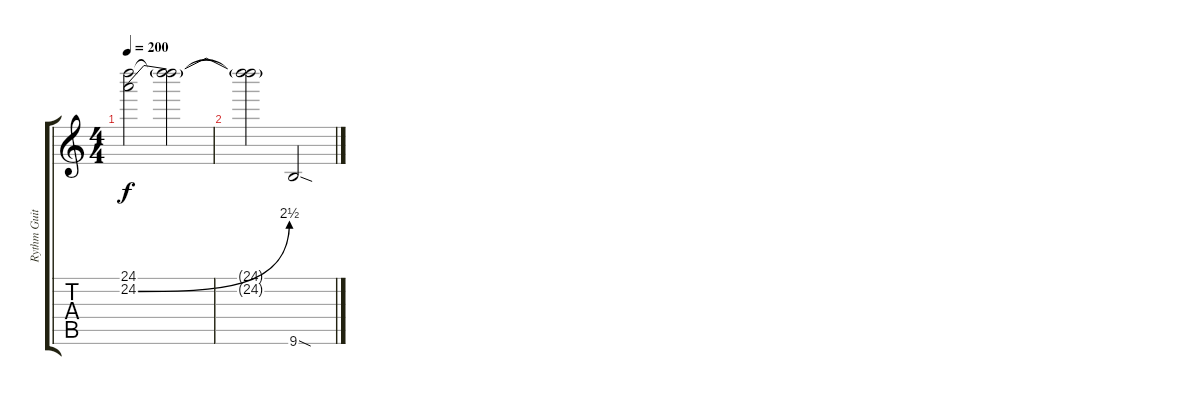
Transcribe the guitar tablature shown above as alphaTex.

\track ("Rythm Guitar" "Rythm Guit") {instrument distortionguitar}
\staff {score tabs}
\tuning (D4 A3 F3 C3 G2 D2) {hide}
\ts (4 4)
\tempo 200
\clef g2
\ks c
(24.1 24.2{be (bend 0 0 60 10)}).2{dy f volume 10} (24.1{t} 24.2{t}).2{volume 8} |
(24.1{t} 24.2{t}).2 9.6{sod}.2
